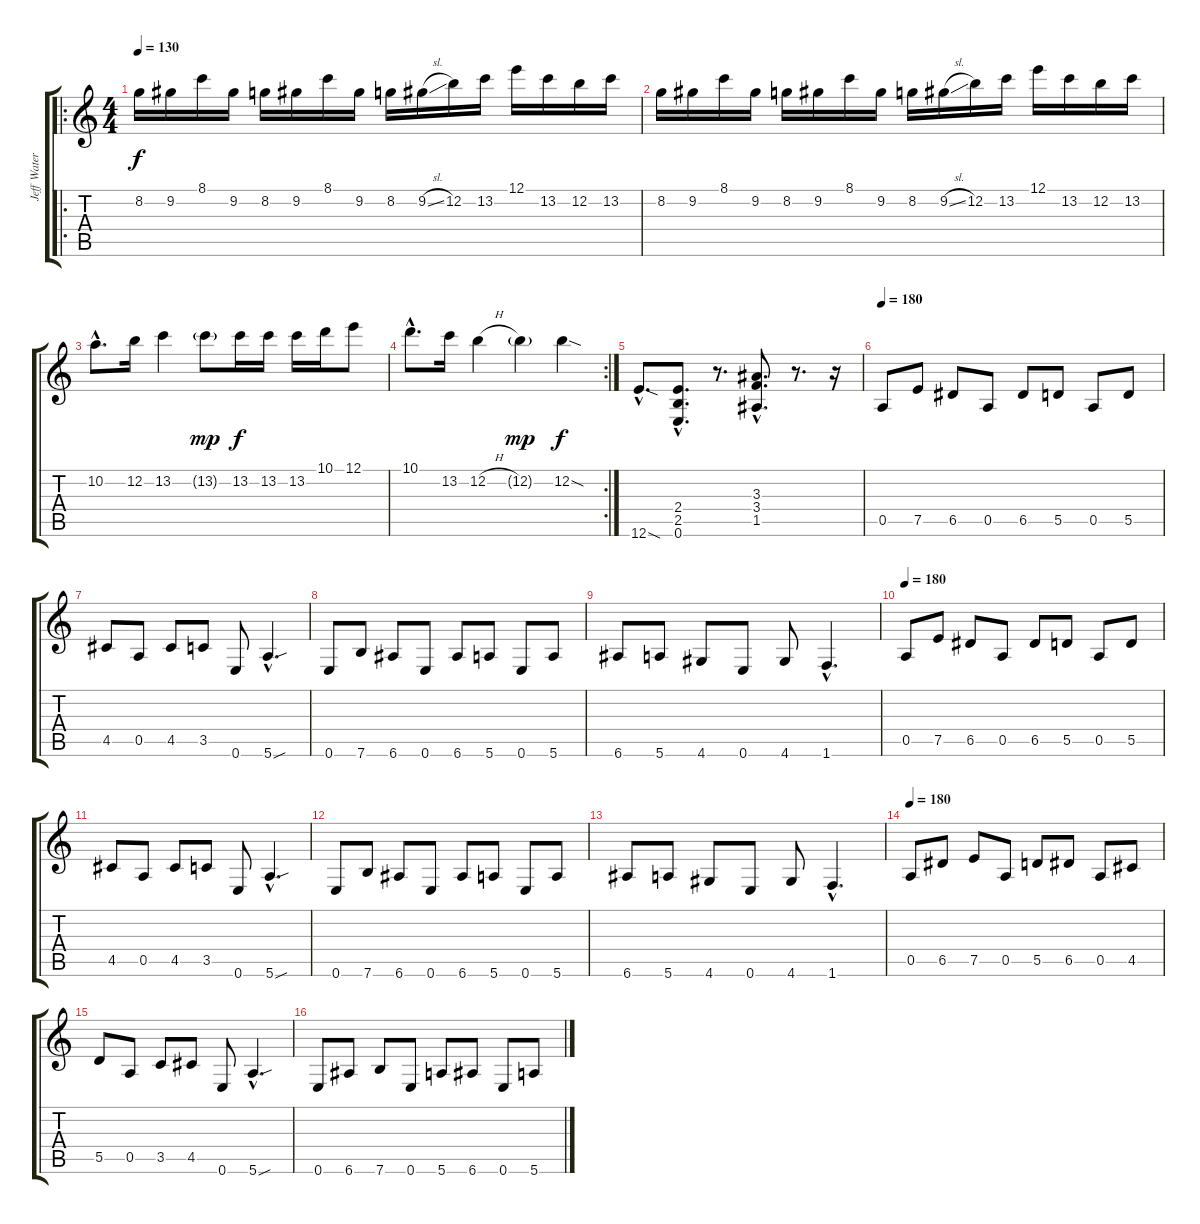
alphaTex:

\track ("Jeff Waters" "Jeff Water") {instrument distortionguitar}
\staff {score tabs}
\tuning (E4 B3 G3 D3 A2 E2) {hide}
\ro
\ts (4 4)
\tempo 130
\clef g2
\ks c
8.2.16{dy f} 9.2.16 8.1.16 9.2.16 8.2.16 9.2.16 8.1.16 9.2.16 8.2.16 9.2{sl}.16 12.2.16 13.2.16 12.1.16 13.2.16 12.2.16 13.2.16 |
8.2.16 9.2.16 8.1.16 9.2.16 8.2.16 9.2.16 8.1.16 9.2.16 8.2.16 9.2{sl}.16 12.2.16 13.2.16 12.1.16 13.2.16 12.2.16 13.2.16 |
10.2{hac}.8{d} 12.2.16 13.2.4 13.2{g}.8{dy mp} 13.2.16{dy f} 13.2.16 13.2.16 10.1.16 12.1.8 |
\rc 2
10.1{hac}.8{d} 13.2.16 12.2{h}.4 12.2{g}.4{dy mp} 12.2{sod}.4{dy f} |
12.6{sod hac}.8{d} (2.4{hac} 2.5{hac} 0.6{hac}).8{d} r.8{d} (3.3{hac} 3.4{hac} 1.5{hac}).8{d} r.8{d} r.16 |
\tempo 180
0.5.8 7.5.8 6.5.8 0.5.8 6.5.8 5.5.8 0.5.8 5.5.8 |
4.5.8 0.5.8 4.5.8 3.5.8 0.6.8 5.6{sou hac}.4{d} |
0.6.8 7.6.8 6.6.8 0.6.8 6.6.8 5.6.8 0.6.8 5.6.8 |
6.6.8 5.6.8 4.6.8 0.6.8 4.6.8 1.6{hac}.4{d} |
\tempo 180
0.5.8 7.5.8 6.5.8 0.5.8 6.5.8 5.5.8 0.5.8 5.5.8 |
4.5.8 0.5.8 4.5.8 3.5.8 0.6.8 5.6{sou hac}.4{d} |
0.6.8 7.6.8 6.6.8 0.6.8 6.6.8 5.6.8 0.6.8 5.6.8 |
6.6.8 5.6.8 4.6.8 0.6.8 4.6.8 1.6{hac}.4{d} |
\tempo 180
0.5.8 6.5.8 7.5.8 0.5.8 5.5.8 6.5.8 0.5.8 4.5.8 |
5.5.8 0.5.8 3.5.8 4.5.8 0.6.8 5.6{sou hac}.4{d} |
0.6.8 6.6.8 7.6.8 0.6.8 5.6.8 6.6.8 0.6.8 5.6.8
